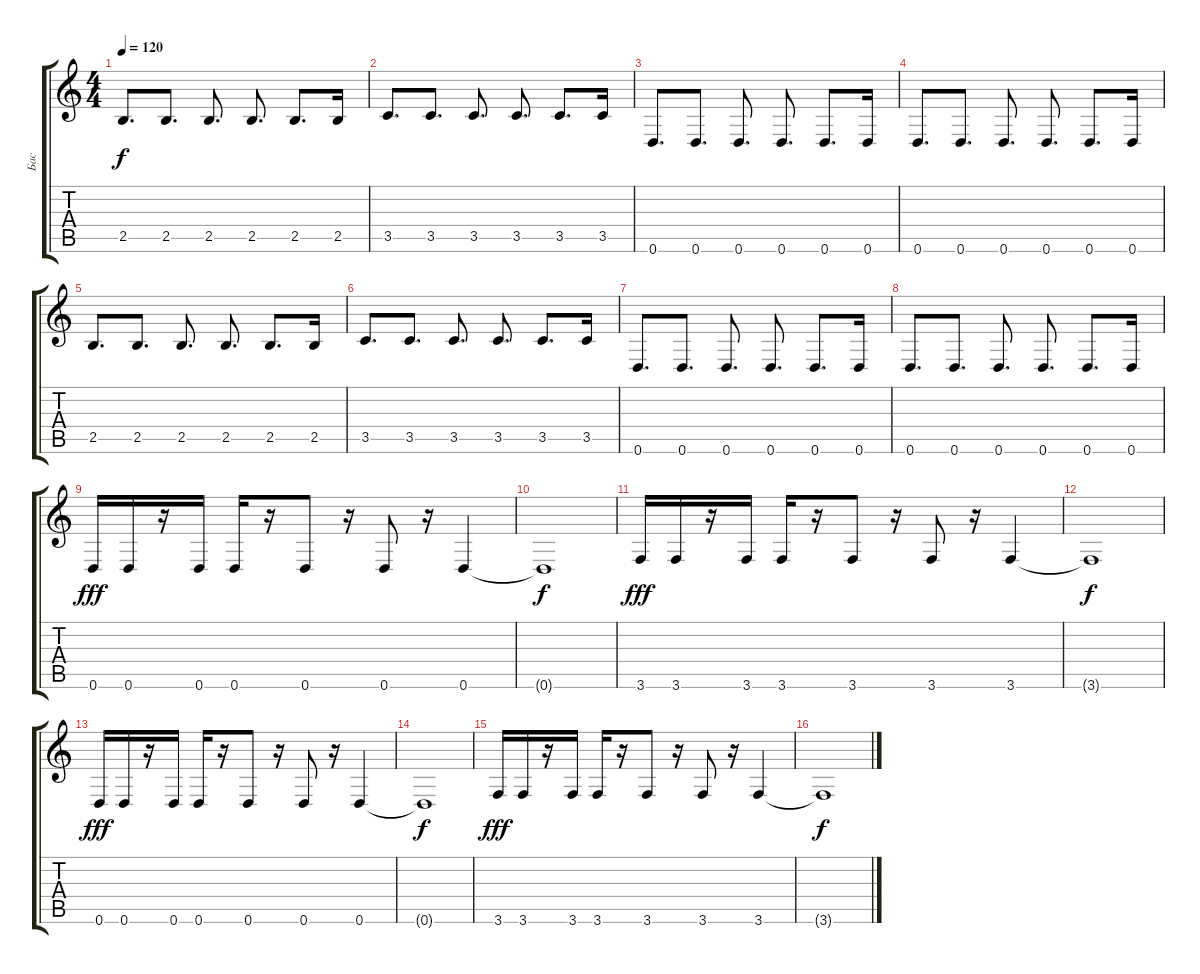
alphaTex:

\track ("Бас" "Бас") {instrument electricbassfinger}
\staff {score tabs}
\tuning (E4 B3 G3 D3 A2 D2) {hide}
\ts (4 4)
\tempo 120
\clef g2
\ks c
2.5.8{d dy f} 2.5.8{d} 2.5.8{d} 2.5.8{d} 2.5.8{d} 2.5.16 |
3.5.8{d} 3.5.8{d} 3.5.8{d} 3.5.8{d} 3.5.8{d} 3.5.16 |
0.6.8{d} 0.6.8{d} 0.6.8{d} 0.6.8{d} 0.6.8{d} 0.6.16 |
0.6.8{d} 0.6.8{d} 0.6.8{d} 0.6.8{d} 0.6.8{d} 0.6.16 |
2.5.8{d} 2.5.8{d} 2.5.8{d} 2.5.8{d} 2.5.8{d} 2.5.16 |
3.5.8{d} 3.5.8{d} 3.5.8{d} 3.5.8{d} 3.5.8{d} 3.5.16 |
0.6.8{d} 0.6.8{d} 0.6.8{d} 0.6.8{d} 0.6.8{d} 0.6.16 |
0.6.8{d} 0.6.8{d} 0.6.8{d} 0.6.8{d} 0.6.8{d} 0.6.16 |
0.6.16{dy fff} 0.6.16 r.16 0.6.16 0.6.16 r.16 0.6.8 r.16 0.6.8 r.16 0.6.4 |
0.6{t}.1{dy f} |
3.6.16{dy fff} 3.6.16 r.16 3.6.16 3.6.16 r.16 3.6.8 r.16 3.6.8 r.16 3.6.4 |
3.6{t}.1{dy f} |
0.6.16{dy fff} 0.6.16 r.16 0.6.16 0.6.16 r.16 0.6.8 r.16 0.6.8 r.16 0.6.4 |
0.6{t}.1{dy f} |
3.6.16{dy fff} 3.6.16 r.16 3.6.16 3.6.16 r.16 3.6.8 r.16 3.6.8 r.16 3.6.4 |
3.6{t}.1{dy f}
